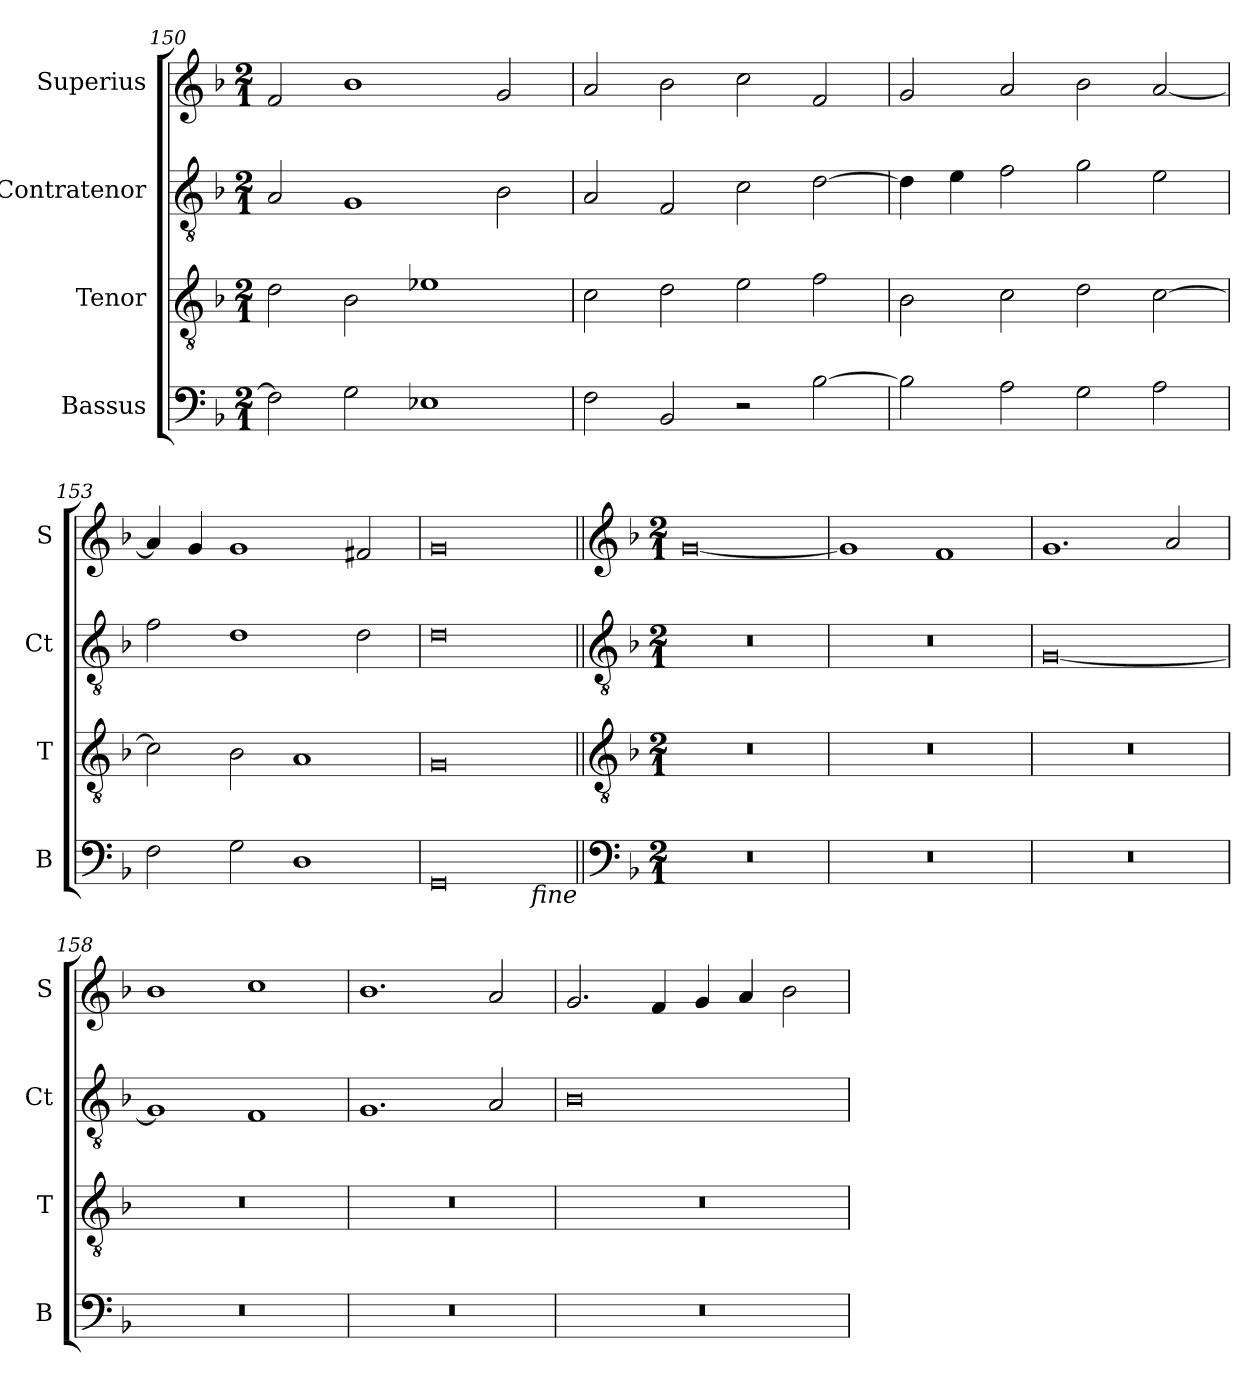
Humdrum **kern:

**kern	**kern	**kern	**kern
*part4	*part3	*part2	*part1
*staff4	*staff3	*staff2	*staff1
*I"Bassus	*I"Tenor	*I"Contratenor	*I"Superius
*I'B	*I'T	*I'Ct	*I'S
*clefF4	*clefGv2	*clefGv2	*clefG2
*k[b-]	*k[b-]	*k[b-]	*k[b-]
*M2/1	*M2/1	*M2/1	*M2/1
=150	=150	=150	=150
2F\]	2d\	2A/	2f/
2G\	2B-\	1G	1b-
1E-X	1e-X	.	.
.	.	2B-\	2g/
=151	=151	=151	=151
2F\	2c\	2A/	2a/
2BB-/	2d\	2F/	2b-\
2r	2e\	2c\	2cc\
[2B-\	2f\	[2d\	2f/
=152	=152	=152	=152
2B-\]	2B-\	4d\]	2g/
.	.	4e\	.
2A\	2c\	2f\	2a/
2G\	2d\	2g\	2b-\
2A\	[2c\	2e\	[2a/
=153	=153	=153	=153
2F\	2c\]	2f\	4a/]
.	.	.	4g/
2G\	2B-\	1d	1g
1D	1A	.	.
.	.	2d\	2f#X/
=154	=154	=154	=154
0GG	0G	0d	0g
!LO:TX:b:i:rj:t=fine	!	!	!
!!LO:LB:g=z
=155||	=155||	=155||	=155||
*clefF4	*clefGv2	*clefGv2	*clefG2
*k[b-]	*k[b-]	*k[b-]	*k[b-]
*M2/1	*M2/1	*M2/1	*M2/1
0r	0r	0r	[0g
=156	=156	=156	=156
0r	0r	0r	1g]
.	.	.	1f
=157	=157	=157	=157
0r	0r	[0G	1.g
.	.	.	2a/
=158	=158	=158	=158
0r	0r	1G]	1b-
.	.	1F	1cc
=159	=159	=159	=159
0r	0r	1.G	1.b-
.	.	2A/	2a/
=160	=160	=160	=160
0r	0r	0B-	2.g/
.	.	.	4f/
.	.	.	4g/
.	.	.	4a/
.	.	.	2b-\
=	=	=	=
*-	*-	*-	*-
